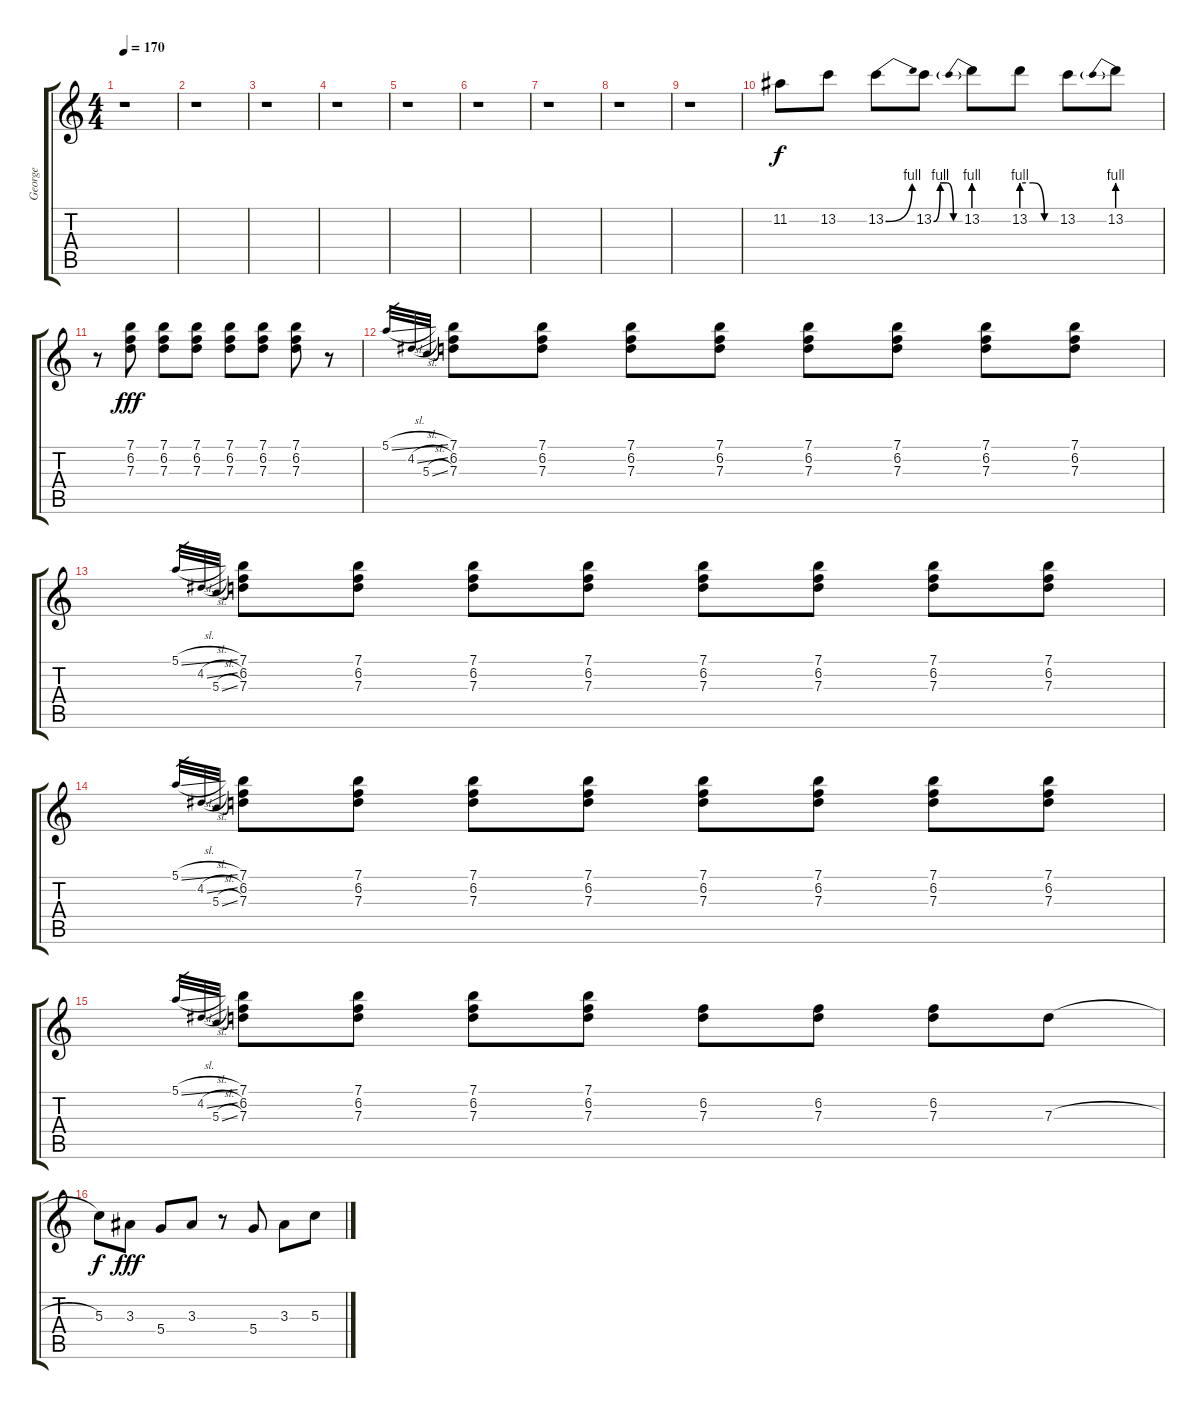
\track ("George" "George") {instrument electricguitarclean}
\staff {score tabs}
\tuning (E4 B3 G3 D3 A2 E2) {hide}
\ts (4 4)
\tempo 170
\clef g2
\ks c
r.1{dy f} |
r.1 |
r.1 |
r.1 |
r.1 |
r.1 |
r.1 |
r.1 |
r.1 |
11.2.8 13.2.8 13.2{be (bend 0 0 60 4)}.8 13.2{be (custom 0 0 15 4 30 4 45 0 60 0)}.8 13.2{be (prebend 0 4 60 4)}.8 13.2{be (custom 0 4 20 4 40 0 60 0)}.8 13.2.8 13.2{be (prebend 0 4 60 4)}.8 |
r.8 (7.1 6.2 7.3).8{dy fff} (7.1 6.2 7.3).8 (7.1 6.2 7.3).8 (7.1 6.2 7.3).8 (7.1 6.2 7.3).8 (7.1 6.2 7.3).8 r.8 |
5.1{sl}.32{gr} 4.2{sl}.32{gr} 5.3{sl}.32{gr} (7.1 6.2 7.3).8 (7.1 6.2 7.3).8 (7.1 6.2 7.3).8 (7.1 6.2 7.3).8 (7.1 6.2 7.3).8 (7.1 6.2 7.3).8 (7.1 6.2 7.3).8 (7.1 6.2 7.3).8 |
5.1{sl}.32{gr} 4.2{sl}.32{gr} 5.3{sl}.32{gr} (7.1 6.2 7.3).8 (7.1 6.2 7.3).8 (7.1 6.2 7.3).8 (7.1 6.2 7.3).8 (7.1 6.2 7.3).8 (7.1 6.2 7.3).8 (7.1 6.2 7.3).8 (7.1 6.2 7.3).8 |
5.1{sl}.32{gr} 4.2{sl}.32{gr} 5.3{sl}.32{gr} (7.1 6.2 7.3).8 (7.1 6.2 7.3).8 (7.1 6.2 7.3).8 (7.1 6.2 7.3).8 (7.1 6.2 7.3).8 (7.1 6.2 7.3).8 (7.1 6.2 7.3).8 (7.1 6.2 7.3).8 |
5.1{sl}.32{gr} 4.2{sl}.32{gr} 5.3{sl}.32{gr} (7.1 6.2 7.3).8 (7.1 6.2 7.3).8 (7.1 6.2 7.3).8 (7.1 6.2 7.3).8 (6.2 7.3).8 (6.2 7.3).8 (6.2 7.3).8 7.3{h}.8 |
5.3.8{dy f} 3.3.8{dy fff} 5.4.8 3.3.8 r.8 5.4.8 3.3.8 5.3.8
